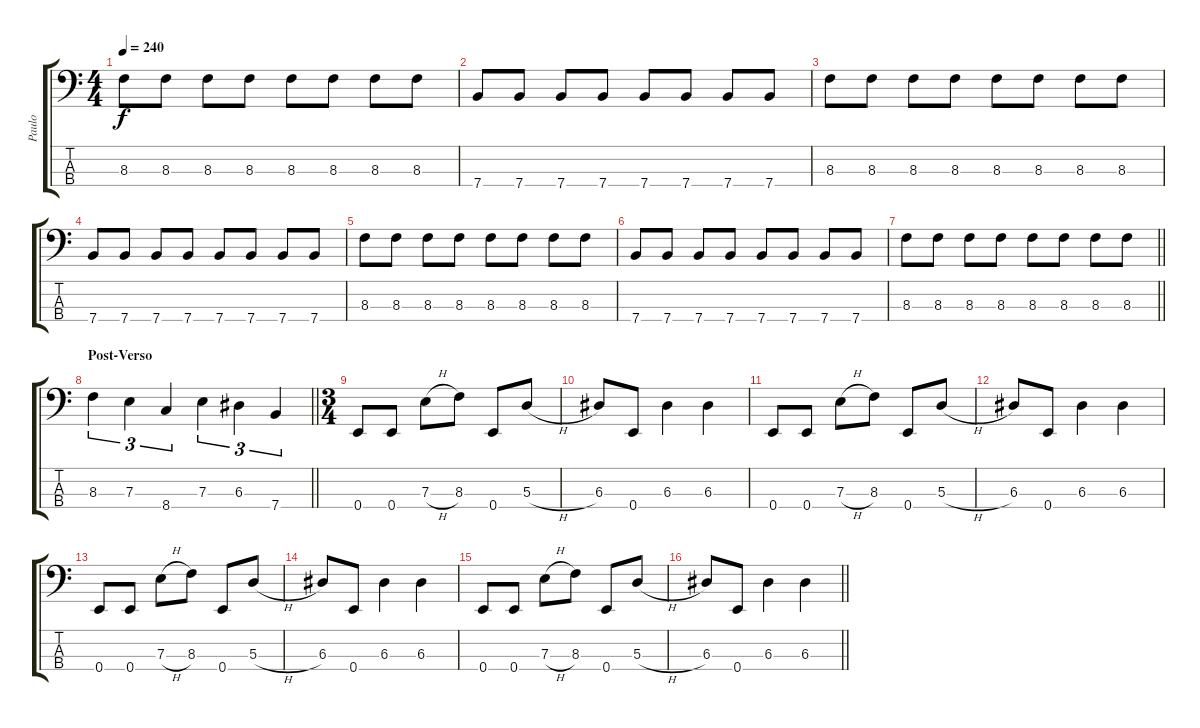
\track ("Paulo" "Paulo") {instrument electricbasspick}
\staff {score tabs}
\tuning (G2 D2 A1 E1) {hide}
\ts (4 4)
\tempo 240
\clef f4
\ks c
8.3.8{dy f} 8.3.8 8.3.8 8.3.8 8.3.8 8.3.8 8.3.8 8.3.8 |
7.4.8 7.4.8 7.4.8 7.4.8 7.4.8 7.4.8 7.4.8 7.4.8 |
8.3.8 8.3.8 8.3.8 8.3.8 8.3.8 8.3.8 8.3.8 8.3.8 |
7.4.8 7.4.8 7.4.8 7.4.8 7.4.8 7.4.8 7.4.8 7.4.8 |
8.3.8 8.3.8 8.3.8 8.3.8 8.3.8 8.3.8 8.3.8 8.3.8 |
7.4.8 7.4.8 7.4.8 7.4.8 7.4.8 7.4.8 7.4.8 7.4.8 |
\barLineRight lightlight
8.3.8 8.3.8 8.3.8 8.3.8 8.3.8 8.3.8 8.3.8 8.3.8 |
\section ("" "Post-Verso")
\barLineRight lightlight
8.3.4{tu (3 2)} 7.3.4{tu (3 2)} 8.4.4{tu (3 2)} 7.3.4{tu (3 2)} 6.3.4{tu (3 2)} 7.4.4{tu (3 2)} |
\ts (3 4)
0.4.8 0.4.8 7.3{h}.8 8.3.8 0.4.8 5.3{h}.8 |
6.3.8 0.4.8 6.3.4 6.3.4 |
0.4.8 0.4.8 7.3{h}.8 8.3.8 0.4.8 5.3{h}.8 |
6.3.8 0.4.8 6.3.4 6.3.4 |
0.4.8 0.4.8 7.3{h}.8 8.3.8 0.4.8 5.3{h}.8 |
6.3.8 0.4.8 6.3.4 6.3.4 |
0.4.8 0.4.8 7.3{h}.8 8.3.8 0.4.8 5.3{h}.8 |
\barLineRight lightlight
6.3.8 0.4.8 6.3.4 6.3.4
